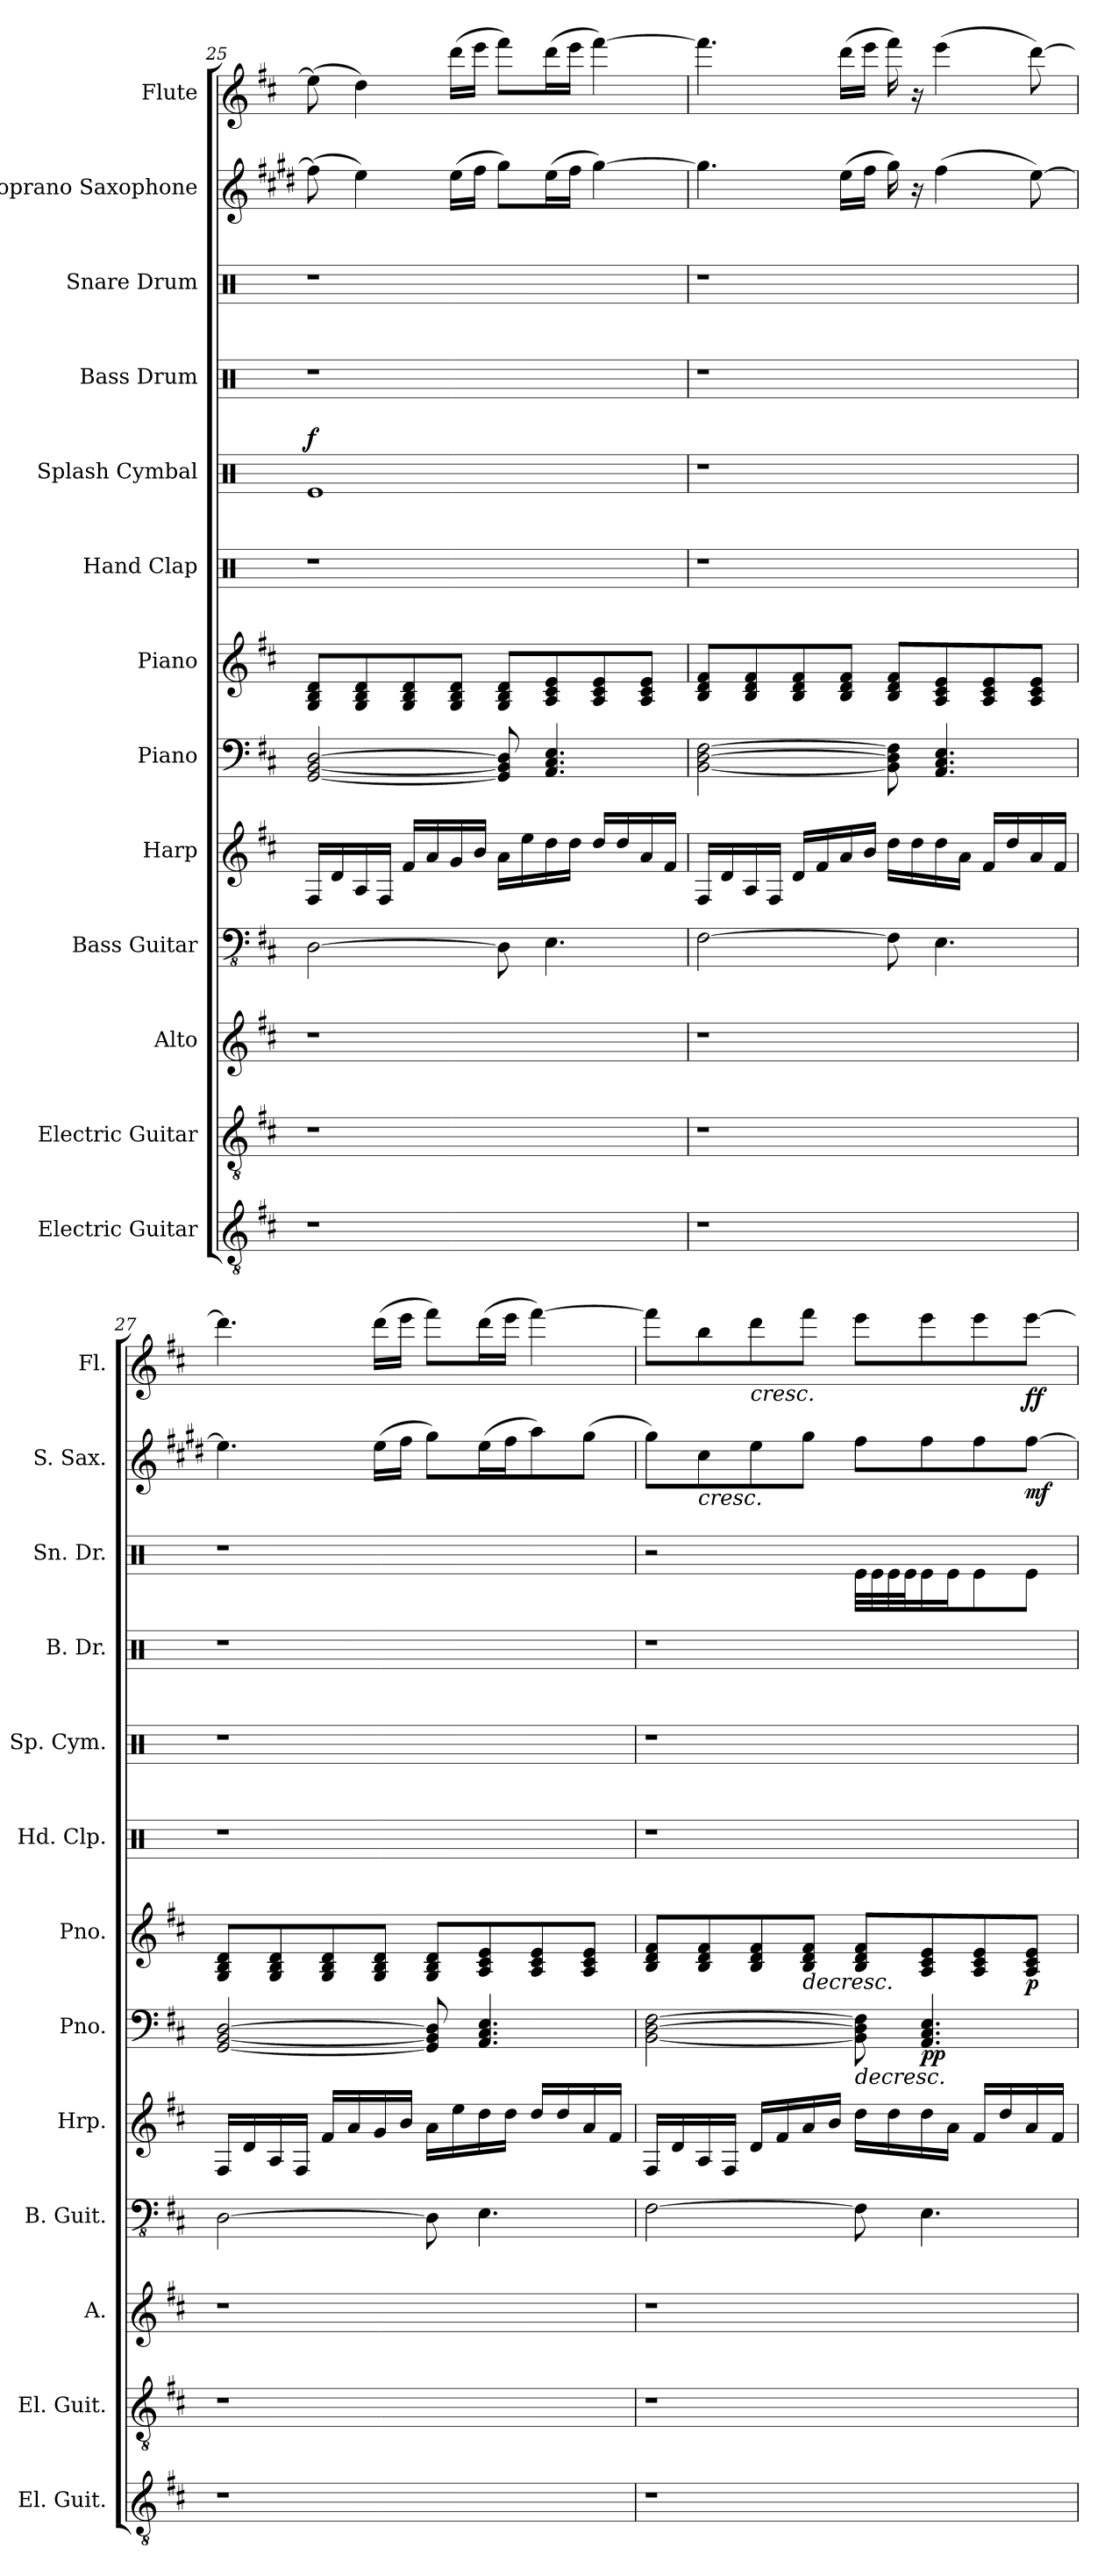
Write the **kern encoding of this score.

**kern	**kern	**kern	**kern	**kern	**kern	**dynam	**kern	**dynam	**kern	**kern	**dynam	**kern	**kern	**kern	**dynam	**kern	**dynam
*part13	*part12	*part11	*part10	*part9	*part8	*part8	*part7	*part7	*part6	*part5	*part5	*part4	*part3	*part2	*part2	*part1	*part1
*staff13	*staff12	*staff11	*staff10	*staff9	*staff8	*staff8	*staff7	*staff7	*staff6	*staff5	*staff5	*staff4	*staff3	*staff2	*staff2	*staff1	*staff1
*I"Electric Guitar	*I"Electric Guitar	*I"Alto	*I"Bass Guitar	*I"Harp	*I"Piano	*	*I"Piano	*	*I"Hand Clap	*I"Splash Cymbal	*	*I"Bass Drum	*I"Snare Drum	*I"Soprano Saxophone	*	*I"Flute	*
*I'El. Guit.	*I'El. Guit.	*I'A.	*I'B. Guit.	*I'Hrp.	*I'Pno.	*	*I'Pno.	*	*I'Hd. Clp.	*I'Sp. Cym.	*	*I'B. Dr.	*I'Sn. Dr.	*I'S. Sax.	*	*I'Fl.	*
!!LO:PB:g=z
*clefGv2	*clefGv2	*clefG2	*clefFv4	*clefG2	*clefF4	*	*clefG2	*	*clefX	*clefX	*	*clefX	*clefX	*clefG2	*	*clefG2	*
*	*	*	*	*	*	*	*	*	*	*	*	*	*	*ITrd1c2	*	*	*
*k[f#c#]	*k[f#c#]	*k[f#c#]	*k[f#c#]	*k[f#c#]	*k[f#c#]	*	*k[f#c#]	*	*k[]	*k[]	*	*k[]	*k[]	*k[f#c#]	*	*k[f#c#]	*
=25	=25	=25	=25	=25	=25	=25	=25	=25	=25	=25	=25	=25	=25	=25	=25	=25	=25
!	!	!	!	!	!	!	!	!	!	!	!LO:DY:a	!	!	!	!	!	!
1r	1r	1r	[2DD\	16F#/LL	[2GG/ [2BB/ [2D/	.	8G/ 8B/ 8d/L	.	1r	1Re	f	1r	1r	(8ee\]	.	(8ee\]	.
.	.	.	.	16d/	.	.	.	.	.	.	.	.	.	.	.	.	.
.	.	.	.	16A/	.	.	8G/ 8B/ 8d/	.	.	.	.	.	.	4dd\)	.	4dd\)	.
.	.	.	.	16F#/JJ	.	.	.	.	.	.	.	.	.	.	.	.	.
.	.	.	.	16f#/LL	.	.	8G/ 8B/ 8d/	.	.	.	.	.	.	.	.	.	.
.	.	.	.	16a/	.	.	.	.	.	.	.	.	.	.	.	.	.
.	.	.	.	16g/	.	.	8G/ 8B/ 8d/J	.	.	.	.	.	.	(16dd\LL	.	(16ddd\LL	.
.	.	.	.	16b/JJ	.	.	.	.	.	.	.	.	.	16ee\JJ	.	16eee\JJ	.
.	.	.	8DD\]	16a\LL	8GG/] 8BB/] 8D/]	.	8G/ 8B/ 8d/L	.	.	.	.	.	.	8ff#\L)	.	8fff#\L)	.
.	.	.	.	16ee\	.	.	.	.	.	.	.	.	.	.	.	.	.
.	.	.	4.EE\	16dd\	4.AA/ 4.C#/ 4.E/	.	8A/ 8c#/ 8e/	.	.	.	.	.	.	(16dd\L	.	(16ddd\L	.
.	.	.	.	16dd\JJ	.	.	.	.	.	.	.	.	.	16ee\JJ	.	16eee\JJ	.
.	.	.	.	16dd/LL	.	.	8A/ 8c#/ 8e/	.	.	.	.	.	.	[4ff#\)	.	[4fff#\)	.
.	.	.	.	16dd/	.	.	.	.	.	.	.	.	.	.	.	.	.
.	.	.	.	16a/	.	.	8A/ 8c#/ 8e/J	.	.	.	.	.	.	.	.	.	.
.	.	.	.	16f#/JJ	.	.	.	.	.	.	.	.	.	.	.	.	.
=26	=26	=26	=26	=26	=26	=26	=26	=26	=26	=26	=26	=26	=26	=26	=26	=26	=26
1r	1r	1r	[2FF#\	16F#/LL	[2BB\ [2D\ [2F#\	.	8B/ 8d/ 8f#/L	.	1r	1r	.	1r	1r	4.ff#\]	.	4.fff#\]	.
.	.	.	.	16d/	.	.	.	.	.	.	.	.	.	.	.	.	.
.	.	.	.	16A/	.	.	8B/ 8d/ 8f#/	.	.	.	.	.	.	.	.	.	.
.	.	.	.	16F#/JJ	.	.	.	.	.	.	.	.	.	.	.	.	.
.	.	.	.	16d/LL	.	.	8B/ 8d/ 8f#/	.	.	.	.	.	.	.	.	.	.
.	.	.	.	16f#/	.	.	.	.	.	.	.	.	.	.	.	.	.
.	.	.	.	16a/	.	.	8B/ 8d/ 8f#/J	.	.	.	.	.	.	(16dd\LL	.	(16ddd\LL	.
.	.	.	.	16b/JJ	.	.	.	.	.	.	.	.	.	16ee\JJ	.	16eee\JJ	.
.	.	.	8FF#\]	16dd\LL	8BB\] 8D\] 8F#\]	.	8B/ 8d/ 8f#/L	.	.	.	.	.	.	16ff#\)	.	16fff#\)	.
.	.	.	.	16dd\	.	.	.	.	.	.	.	.	.	16r	.	16r	.
.	.	.	4.EE\	16dd\	4.AA/ 4.C#/ 4.E/	.	8A/ 8c#/ 8e/	.	.	.	.	.	.	(4ee\	.	(4eee\	.
.	.	.	.	16a\JJ	.	.	.	.	.	.	.	.	.	.	.	.	.
.	.	.	.	16f#/LL	.	.	8A/ 8c#/ 8e/	.	.	.	.	.	.	.	.	.	.
.	.	.	.	16dd/	.	.	.	.	.	.	.	.	.	.	.	.	.
.	.	.	.	16a/	.	.	8A/ 8c#/ 8e/J	.	.	.	.	.	.	[8dd\)	.	[8ddd\)	.
.	.	.	.	16f#/JJ	.	.	.	.	.	.	.	.	.	.	.	.	.
!!LO:PB:g=z
=27	=27	=27	=27	=27	=27	=27	=27	=27	=27	=27	=27	=27	=27	=27	=27	=27	=27
1r	1r	1r	[2DD\	16F#/LL	[2GG/ [2BB/ [2D/	.	8G/ 8B/ 8d/L	.	1r	1r	.	1r	1r	4.dd\]	.	4.ddd\]	.
.	.	.	.	16d/	.	.	.	.	.	.	.	.	.	.	.	.	.
.	.	.	.	16A/	.	.	8G/ 8B/ 8d/	.	.	.	.	.	.	.	.	.	.
.	.	.	.	16F#/JJ	.	.	.	.	.	.	.	.	.	.	.	.	.
.	.	.	.	16f#/LL	.	.	8G/ 8B/ 8d/	.	.	.	.	.	.	.	.	.	.
.	.	.	.	16a/	.	.	.	.	.	.	.	.	.	.	.	.	.
.	.	.	.	16g/	.	.	8G/ 8B/ 8d/J	.	.	.	.	.	.	(16dd\LL	.	(16ddd\LL	.
.	.	.	.	16b/JJ	.	.	.	.	.	.	.	.	.	16ee\JJ	.	16eee\JJ	.
.	.	.	8DD\]	16a\LL	8GG/] 8BB/] 8D/]	.	8G/ 8B/ 8d/L	.	.	.	.	.	.	8ff#\L)	.	8fff#\L)	.
.	.	.	.	16ee\	.	.	.	.	.	.	.	.	.	.	.	.	.
.	.	.	4.EE\	16dd\	4.AA/ 4.C#/ 4.E/	.	8A/ 8c#/ 8e/	.	.	.	.	.	.	(16dd\L	.	(16ddd\L	.
.	.	.	.	16dd\JJ	.	.	.	.	.	.	.	.	.	16ee\J	.	16eee\JJ	.
.	.	.	.	16dd/LL	.	.	8A/ 8c#/ 8e/	.	.	.	.	.	.	8gg\)	.	[4fff#\)	.
.	.	.	.	16dd/	.	.	.	.	.	.	.	.	.	.	.	.	.
.	.	.	.	16a/	.	.	8A/ 8c#/ 8e/J	.	.	.	.	.	.	(8ff#\J	.	.	.
.	.	.	.	16f#/JJ	.	.	.	.	.	.	.	.	.	.	.	.	.
=28	=28	=28	=28	=28	=28	=28	=28	=28	=28	=28	=28	=28	=28	=28	=28	=28	=28
1r	1r	1r	[2FF#\	16F#/LL	[2BB\ [2D\ [2F#\	.	8B/ 8d/ 8f#/L	.	1r	1r	.	1r	2r	8ff#\L)	.	8fff#\L]	.
.	.	.	.	16d/	.	.	.	.	.	.	.	.	.	.	.	.	.
!	!	!	!	!	!	!	!	!	!	!	!	!	!	!	!LO:HP:b	!	!
.	.	.	.	16A/	.	.	8B/ 8d/ 8f#/	.	.	.	.	.	.	8b\	<	8bb\	.
.	.	.	.	16F#/JJ	.	.	.	.	.	.	.	.	.	.	.	.	.
!	!	!	!	!	!	!	!	!	!	!	!	!	!	!	!	!	!LO:HP:b
.	.	.	.	16d/LL	.	.	8B/ 8d/ 8f#/	.	.	.	.	.	.	8dd\	.	8ddd\	<
.	.	.	.	16f#/	.	.	.	.	.	.	.	.	.	.	.	.	.
!	!	!	!	!	!	!	!	!LO:HP:b	!	!	!	!	!	!	!	!	!
.	.	.	.	16a/	.	.	8B/ 8d/ 8f#/J	>	.	.	.	.	.	8ff#\J	.	8fff#\J	.
.	.	.	.	16b/JJ	.	.	.	.	.	.	.	.	.	.	.	.	.
!	!	!	!	!	!	!LO:HP:b	!	!	!	!	!	!	!	!	!	!	!
.	.	.	8FF#\]	16dd\LL	8BB\] 8D\] 8F#\]	>	8B/ 8d/ 8f#/L	.	.	.	.	.	32Re\LLL	8ee\L	.	8eee\L	.
.	.	.	.	.	.	.	.	.	.	.	.	.	32Re\	.	.	.	.
.	.	.	.	16dd\	.	.	.	.	.	.	.	.	32Re\	.	.	.	.
.	.	.	.	.	.	.	.	.	.	.	.	.	32Re\J	.	.	.	.
!	!	!	!	!	!	!LO:DY:b	!	!	!	!	!	!	!	!	!	!	!
.	.	.	4.EE\	16dd\	4.AA/ 4.C#/ 4.E/	pp	8A/ 8c#/ 8e/	.	.	.	.	.	16Re\	8ee\	.	8eee\	.
.	.	.	.	16a\JJ	.	.	.	.	.	.	.	.	16Re\J	.	.	.	.
.	.	.	.	16f#/LL	.	.	8A/ 8c#/ 8e/	.	.	.	.	.	8Re\	8ee\	.	8eee\	.
.	.	.	.	16dd/	.	.	.	.	.	.	.	.	.	.	.	.	.
!	!	!	!	!	!	!	!	!LO:DY:b	!	!	!	!	!	!	!LO:DY:b	!	!LO:DY:b
.	.	.	.	16a/	.	.	8A/ 8c#/ 8e/J	p	.	.	.	.	8Re\J	[8ee\J	mf	[8eee\J	ff
.	.	.	.	16f#/JJ	.	.	.	.	.	.	.	.	.	.	.	.	.
.	.	.	.	.	.	]	.	]	.	.	.	.	.	.	[	.	[
=	=	=	=	=	=	=	=	=	=	=	=	=	=	=	=	=	=
*-	*-	*-	*-	*-	*-	*-	*-	*-	*-	*-	*-	*-	*-	*-	*-	*-	*-
